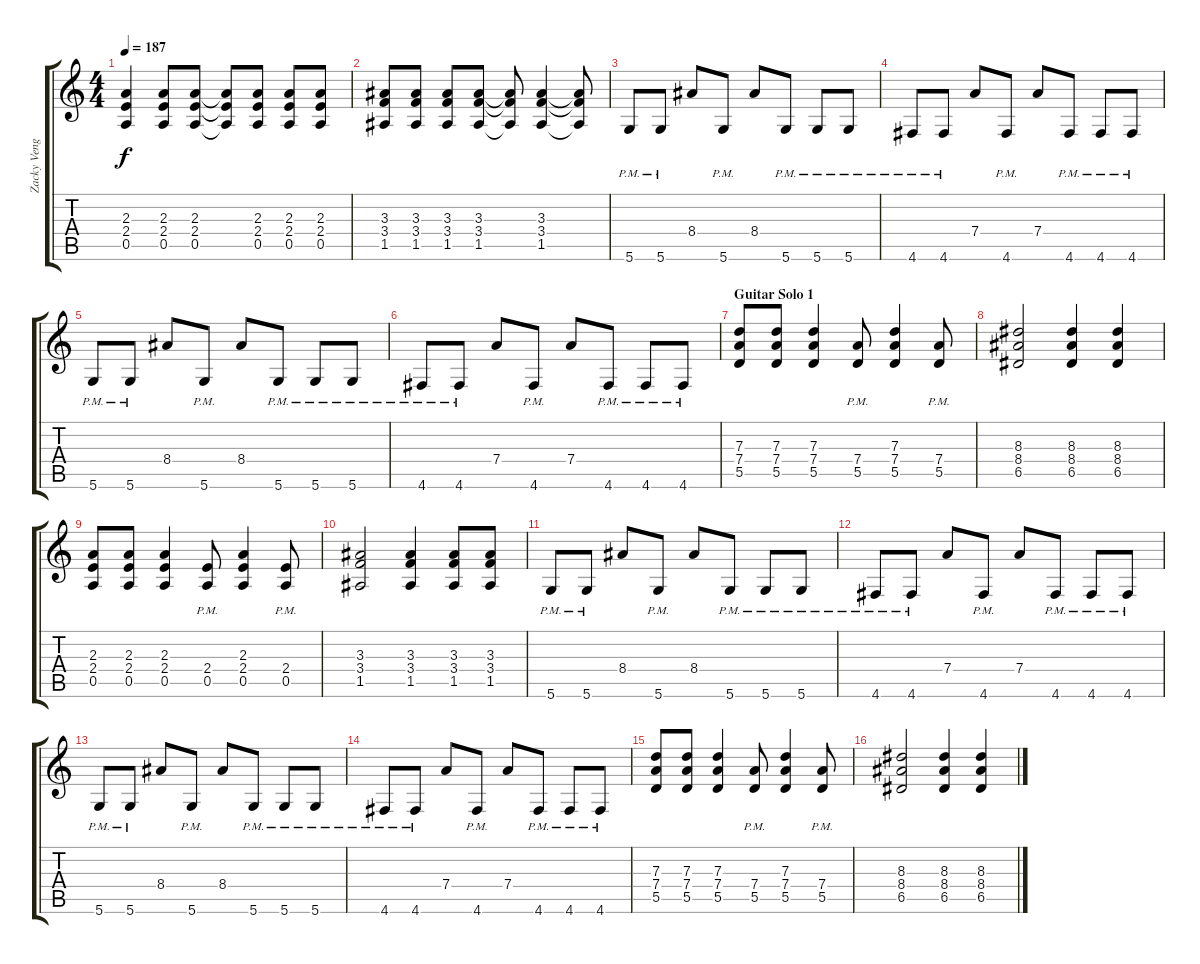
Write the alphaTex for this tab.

\track ("Zacky Vengeance (Dist. Rhythm)" "Zacky Veng") {instrument distortionguitar}
\staff {score tabs}
\tuning (E4 B3 G3 D3 A2 D2) {hide}
\ts (4 4)
\tempo 187
\clef g2
\ks c
(2.3 2.4 0.5).4{dy f} (2.3 2.4 0.5).8 (2.3 2.4 0.5).8 (2.3{t} 2.4{t} 0.5{t}).8 (2.3 2.4 0.5).8 (2.3 2.4 0.5).8 (2.3 2.4 0.5).8 |
(3.3 3.4 1.5).8 (3.3 3.4 1.5).8 (3.3 3.4 1.5).8 (3.3 3.4 1.5).8 (3.3{t} 3.4{t} 1.5{t}).8 (3.3 3.4 1.5).4 (3.3{t} 3.4{t} 1.5{t}).8 |
5.6{pm}.8 5.6{pm}.8 8.4.8 5.6{pm}.8 8.4.8 5.6{pm}.8 5.6{pm}.8 5.6{pm}.8 |
4.6{pm}.8 4.6{pm}.8 7.4.8 4.6{pm}.8 7.4.8 4.6{pm}.8 4.6{pm}.8 4.6{pm}.8 |
5.6{pm}.8 5.6{pm}.8 8.4.8 5.6{pm}.8 8.4.8 5.6{pm}.8 5.6{pm}.8 5.6{pm}.8 |
4.6{pm}.8 4.6{pm}.8 7.4.8 4.6{pm}.8 7.4.8 4.6{pm}.8 4.6{pm}.8 4.6{pm}.8 |
\section ("" "Guitar Solo 1")
(7.3 7.4 5.5).8 (7.3 7.4 5.5).8 (7.3 7.4 5.5).4 (7.4{pm} 5.5{pm}).8 (7.3 7.4 5.5).4 (7.4{pm} 5.5{pm}).8 |
(8.3 8.4 6.5).2 (8.3 8.4 6.5).4 (8.3 8.4 6.5).4 |
(2.3 2.4 0.5).8 (2.3 2.4 0.5).8 (2.3 2.4 0.5).4 (2.4{pm} 0.5{pm}).8 (2.3 2.4 0.5).4 (2.4{pm} 0.5{pm}).8 |
(3.3 3.4 1.5).2 (3.3 3.4 1.5).4 (3.3 3.4 1.5).8 (3.3 3.4 1.5).8 |
5.6{pm}.8 5.6{pm}.8 8.4.8 5.6{pm}.8 8.4.8 5.6{pm}.8 5.6{pm}.8 5.6{pm}.8 |
4.6{pm}.8 4.6{pm}.8 7.4.8 4.6{pm}.8 7.4.8 4.6{pm}.8 4.6{pm}.8 4.6{pm}.8 |
5.6{pm}.8 5.6{pm}.8 8.4.8 5.6{pm}.8 8.4.8 5.6{pm}.8 5.6{pm}.8 5.6{pm}.8 |
4.6{pm}.8 4.6{pm}.8 7.4.8 4.6{pm}.8 7.4.8 4.6{pm}.8 4.6{pm}.8 4.6{pm}.8 |
(7.3 7.4 5.5).8 (7.3 7.4 5.5).8 (7.3 7.4 5.5).4 (7.4{pm} 5.5{pm}).8 (7.3 7.4 5.5).4 (7.4{pm} 5.5{pm}).8 |
(8.3 8.4 6.5).2 (8.3 8.4 6.5).4 (8.3 8.4 6.5).4
